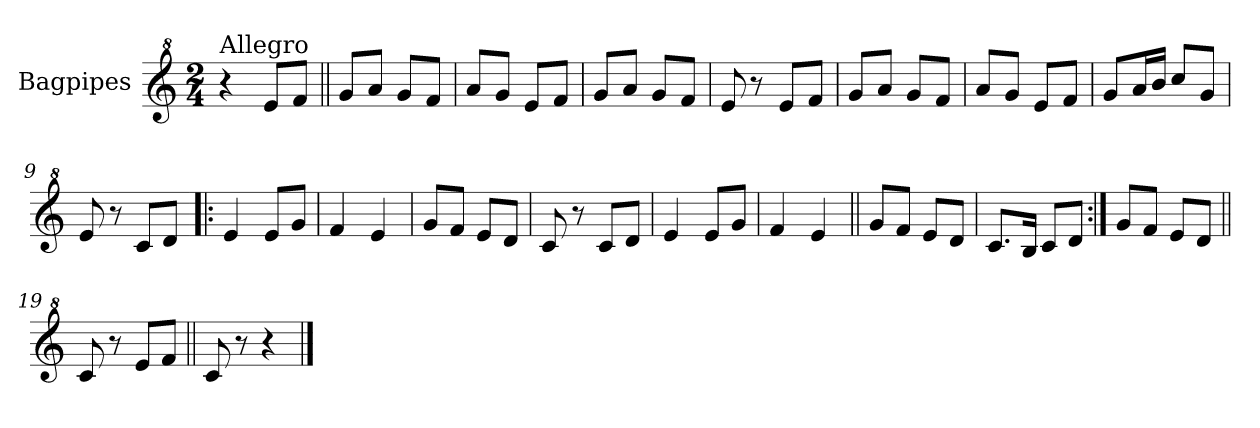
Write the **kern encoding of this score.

**kern
*part1
*staff1
*I"Bagpipes
*I'Bag
*clefG^2
*k[]
*C:
*M2/4
=1
!LO:TX:a:t=Allegro
4r
8ee/L
8ff/J
=2||
8gg/L
8aa/J
8gg/L
8ff/J
=3
8aa/L
8gg/J
8ee/L
8ff/J
=4
8gg/L
8aa/J
8gg/L
8ff/J
=5
8ee/
8r
8ee/L
8ff/J
=6
8gg/L
8aa/J
8gg/L
8ff/J
=7
8aa/L
8gg/J
8ee/L
8ff/J
=8
8gg/L
16aa/L
16bb/JJ
8ccc/L
8gg/J
=9
8ee/
8r
8cc/L
8dd/J
=10!|:
4ee/
8ee/L
8gg/J
!!LO:LB:g=z
=11
4ff/
4ee/
=12
8gg/L
8ff/J
8ee/L
8dd/J
=13
8cc/
8r
8cc/L
8dd/J
=14
4ee/
8ee/L
8gg/J
=15
4ff/
4ee/
=16||
8gg/L
8ff/J
8ee/L
8dd/J
=17
8.cc/L
16b/Jk
8cc/L
8dd/J
=18:|!
8gg/L
8ff/J
8ee/L
8dd/J
=19||
8cc/
8r
8ee/L
8ff/J
=20||
8cc/
8r
4r
==
*-
